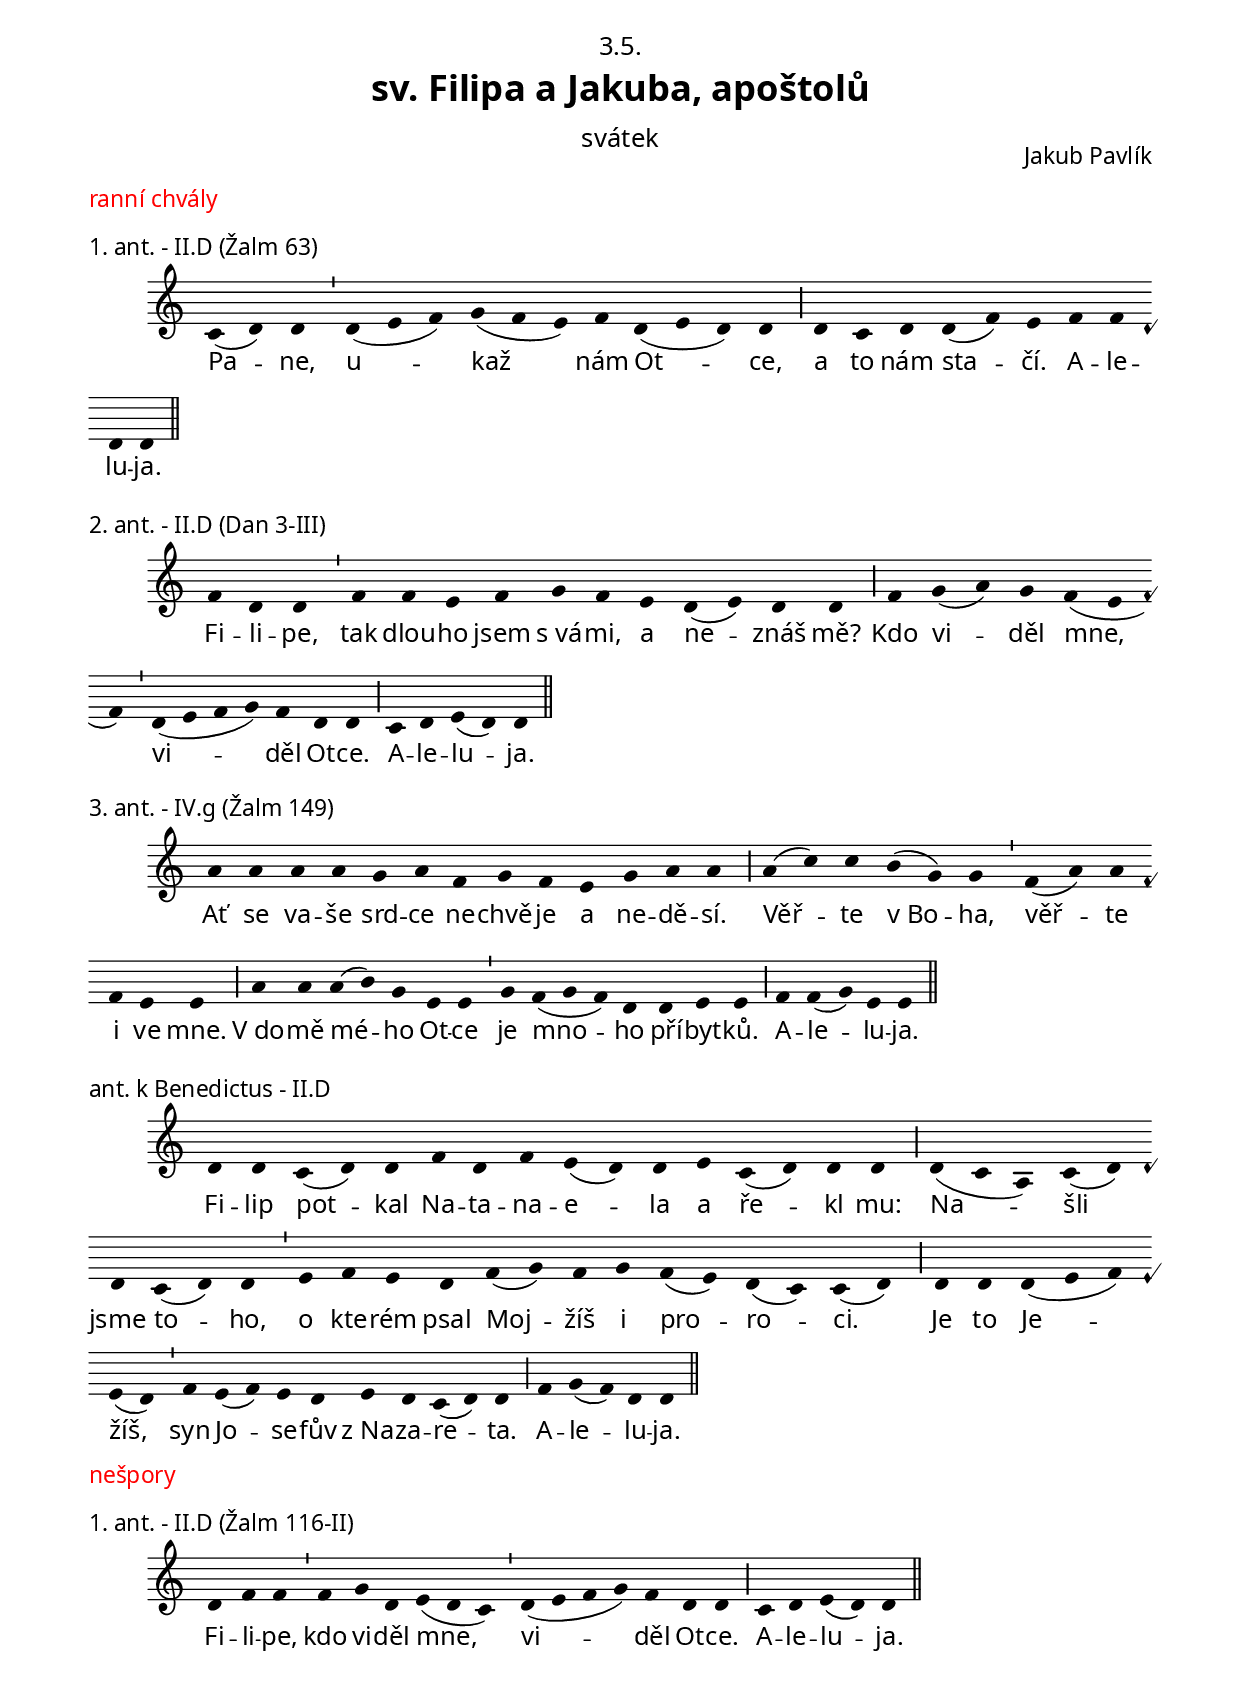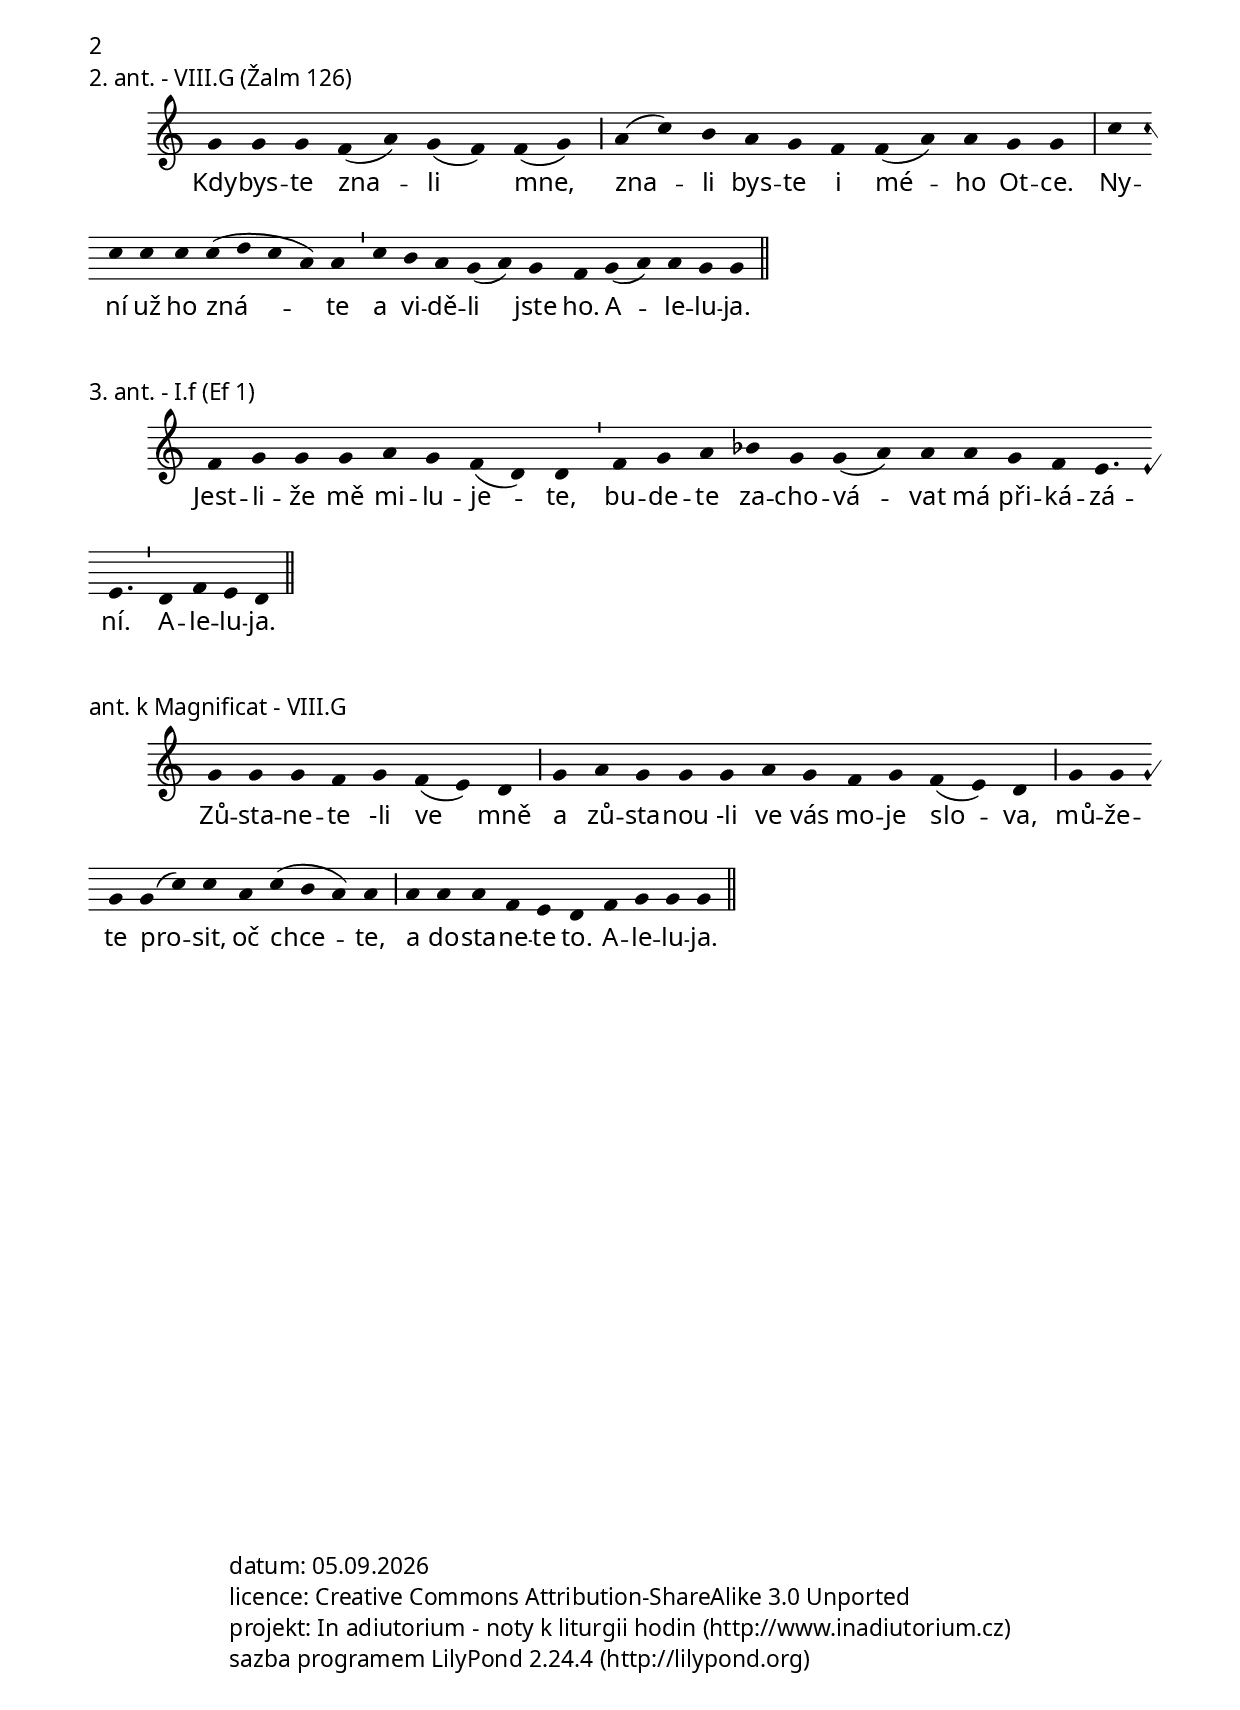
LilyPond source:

\version "2.17.5"

\include "../spolecne.ly"

\header {
  title = \markup\titleSvatek
            "sv. Filipa a Jakuba, apoštolů"
            "svátek"
            3.5.
  composer = "Jakub Pavlík"
}

\markup {\nadpisHodinka {"ranní chvály"}}

\score {
  \relative c' {
    \choralniRezim
    c4( d) d \barMin d( e f) g( f e) f d( e d) d \barMaior
    d c d d( f) e
    f f d d \barFinalis
  }
  \addlyrics {
    Pa -- ne,
    u -- kaž nám Ot -- ce,
    a to nám sta -- čí.
    A -- le -- lu -- ja.
  }
  \header {
    quid = "1. ant."
    modus = "II"
    differentia = "D"
    psalmus = "Žalm 63"
    placet = "závěr určitě lépe"
    id = "rch-a1"
    piece = \markup {\sestavTitulek}
  }
}

\score {
  \relative c' {
    \choralniRezim
    f4 d d \barMin f f e f g f e d( e) d d \barMaior
    f g( a) g f( e f) \barMin d( e f g) f d d \barMaior
    c d e( d) d \barFinalis
  }
  \addlyrics {
    Fi -- li -- pe, tak dlou -- ho jsem s_vá -- mi, a ne -- znáš mě?
    Kdo vi -- děl mne, vi -- děl Ot -- ce.
    A -- le -- lu -- ja.
  }
  \header {
    quid = "2. ant."
    modus = "II"
    differentia = "D"
    psalmus = "Dan 3-III"
    id = "rch-a2"
    piece = \markup {\sestavTitulek}
  }
}

\score {
  \relative c'' {
    \choralniRezim
    a4 a a a g a f g f e g a a \barMaior
    a( c) c b( g) g \barMin f( a) a f e e \barMaior
    a a a( b) g e e \barMin g f( g f) d d e e \barMaior
    f f( g) e e \barFinalis
  }
  \addlyrics {
    Ať se va -- še srd -- ce ne -- chvě -- je a ne -- dě -- sí.
    Věř -- te v_Bo -- ha, věř -- te i ve mne.
    V_do -- mě mé -- ho Ot -- ce je mno -- ho pří -- byt -- ků.
    A -- le -- lu -- ja.
  }
  \header {
    quid = "3. ant."
    modus = "IV"
    differentia = "g"
    psalmus = "Žalm 149"
    placet = "_věřte i ve mne_ snad lépe bez skoku, např. fa g f e e"
    id = "rch-a3"
    piece = \markup {\sestavTitulek}
  }
}

\score {
  \relative c' {
    \choralniRezim
    d4 d c( d) d f d f e( d) d e c( d) d d \barMaior
    d( c a) c( d) d c( d) d \barMin
    e f e d f( g) f g f( e) d( c) c( d) \barMaior
    d d d( e f) e( d) \barMin f e( f) e d e d c( d) d \barMaior
    f g( f) d d \barFinalis
  }
  \addlyrics {
    Fi -- lip pot -- kal Na -- ta -- na -- e -- la
    a ře -- kl mu:
    Na -- šli jsme to -- ho,
    o kte -- rém psal Moj -- žíš i pro -- ro -- ci.
    Je to Je -- žíš, syn Jo -- se -- fův z_Na -- za -- re -- ta.
    A -- le -- lu -- ja.
  }
  \header {
    quid = "ant. k Benedictus"
    modus = "II"
    differentia = "D"
    psalmus = ""
    placet = "_o kterém psal ..._ je divné"
    id = "rch-aben"
    piece = \markup {\sestavTitulekBezZalmu}
  }
}

\markup {\nadpisHodinka {"nešpory"}}

\score {
  \relative c' {
    \choralniRezim
    d4 f f \barMin
    f g d e( d c) \barMin
    d( e f g) f d d \barMaior
    c d e( d) d \barFinalis
  }
  \addlyrics {
    Fi -- li -- pe,
    kdo vi -- děl mne,
    vi -- děl Ot -- ce.
    A -- le -- lu -- ja.
  }
  \header {
    quid = "1. ant."
    modus = "II"
    differentia = "D"
    psalmus = "Žalm 116-II"
    placet = "není špatná, ale dost možná půjde lépe"
    id = "ne-a1"
    fial = "sanktoral/0503filipjakub.ly#rch-a2?cast"
    piece = \markup {\sestavTitulek}
  }
}

\score {
  \relative c'' {
    \choralniRezim
    g4 g g f( a) g( f) f( g) \barMaior
    a( c) b a g f f( a) a g g \barMax
    c c c c c( d c a) a \barMin
    c b a g( a) g f
    g( a) a g g \barFinalis
  }
  \addlyrics {
    Kdy -- bys -- te zna -- li mne,
    zna -- li bys -- te i mé -- ho Ot -- ce.
    Ny -- ní už ho zná -- te
    a vi -- dě -- li jste ho.
    A -- le -- lu -- ja.
  }
  \header {
    quid = "2. ant."
    modus = "VIII"
    differentia = "G"
    psalmus = "Žalm 126"
    placet = "lépe"
    id = "ne-a2"
    piece = \markup {\sestavTitulek}
  }
}

\score {
  \relative c' {
    \choralniRezim
    f4 g g g a g f( d) d \barMin
    f g a bes g g( a) a a g f e4. e \barMin
    d4 f e d \barFinalis
  }
  \addlyrics {
    Jest -- li -- že mě mi -- lu -- je -- te,
    bu -- de -- te za -- cho -- vá -- vat má při -- ká -- zá -- ní.
    A -- le -- lu -- ja.
  }
  \header {
    quid = "3. ant."
    modus = "I"
    differentia = "f"
    psalmus = "Ef 1"
    id = "ne-a3"
    fons = ""
    fial = "antifony/tyden4_5ctvrtek.ly#up-ant1"
    piece = \markup {\sestavTitulek}
  }
}

\score {
  \relative c'' {
    \choralniRezim
    g4 g g f g f( e) d \barMaior
    g a g g g a g f g f( e) d \barMaior
    g g g g( c) c a c( b a) a \barMaior
    a a a f e d
    f g g g \barFinalis
  }
  \addlyrics {
    Zů -- sta -- ne -- te -li ve mně
    a zů -- sta -- nou -li ve vás mo -- je slo -- va,
    mů -- že -- te pro -- sit, oč chce -- te,
    a do -- sta -- ne -- te to.
    A -- le -- lu -- ja.
  }
  \header {
    quid = "ant. k Magnificat"
    modus = "VIII"
    differentia = "G"
    psalmus = ""
    id = "ne-amag"
    piece = \markup {\sestavTitulekBezZalmu}
  }
}